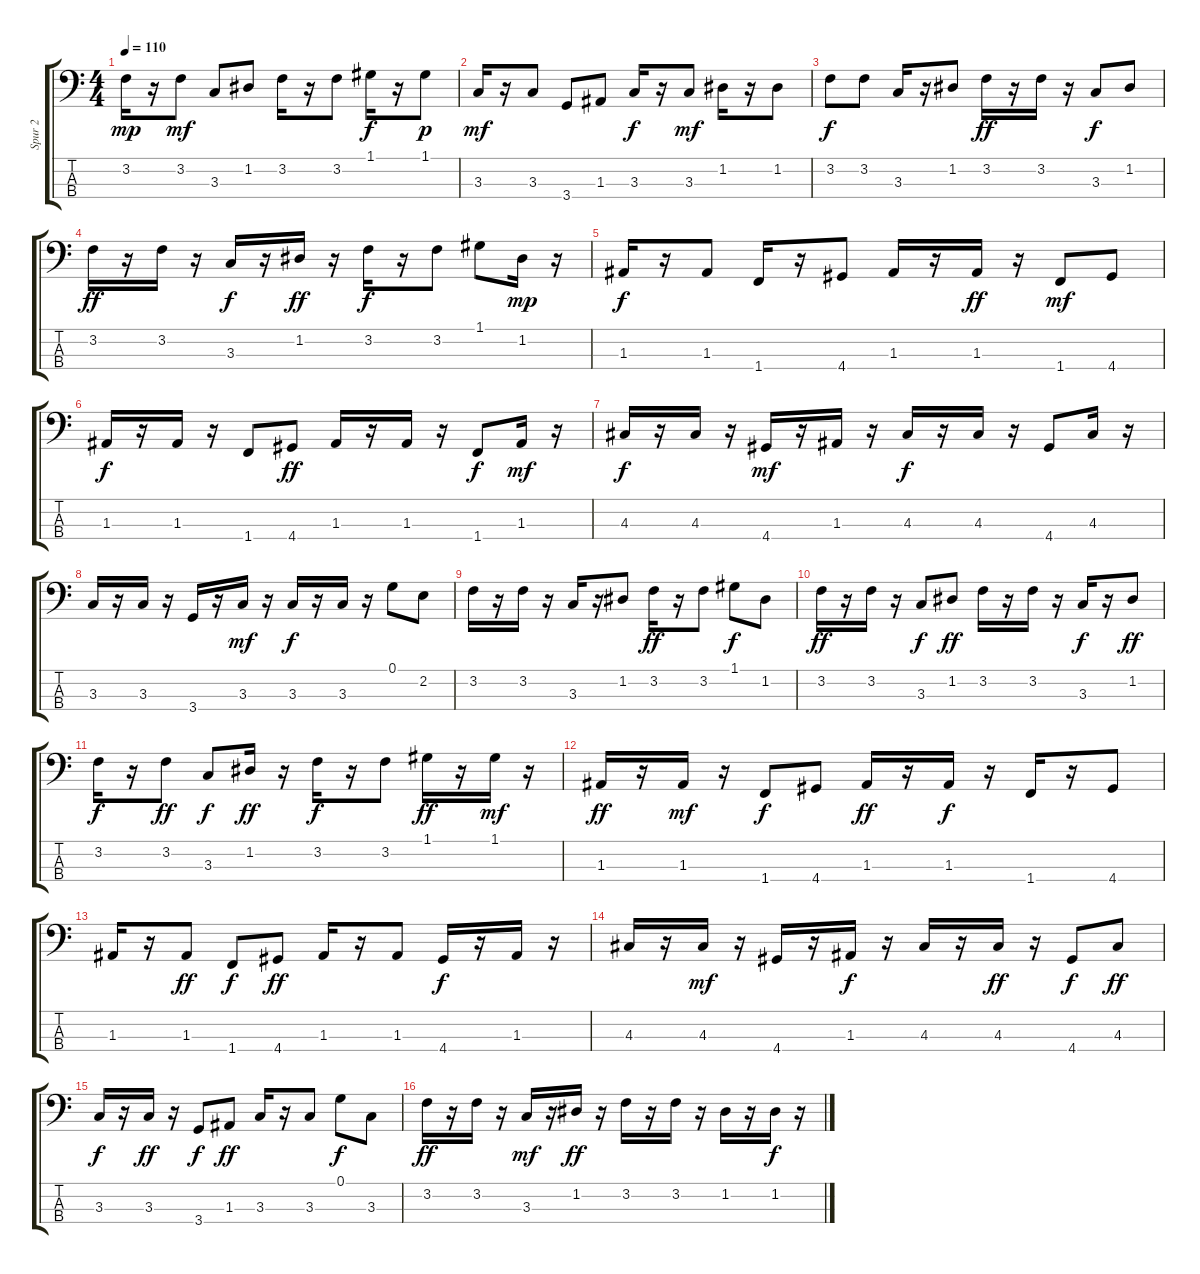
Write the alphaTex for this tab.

\track ("Spur 2" "Spur 2") {instrument electricbasspick}
\staff {score tabs}
\tuning (G2 D2 A1 E1) {hide}
\ts (4 4)
\tempo 110
\clef f4
\ks c
3.2.16{dy mp} r.16 3.2.8{dy mf} 3.3.8 1.2.8 3.2.16 r.16 3.2.8 1.1.16{dy f} r.16 1.1.8{dy p} |
3.3.16{dy mf} r.16 3.3.8 3.4.8 1.3.8 3.3.16{dy f} r.16 3.3.8{dy mf} 1.2.16 r.16 1.2.8 |
3.2.8{dy f} 3.2.8 3.3.16 r.16 1.2.8 3.2.16{dy ff} r.16 3.2.16 r.16 3.3.8{dy f} 1.2.8 |
3.2.16{dy ff} r.16 3.2.16 r.16 3.3.16{dy f} r.16 1.2.16{dy ff} r.16 3.2.16{dy f} r.16 3.2.8 1.1.8 1.2.16{dy mp} r.16 |
1.3.16{dy f} r.16 1.3.8 1.4.16 r.16 4.4.8 1.3.16 r.16 1.3.16{dy ff} r.16 1.4.8{dy mf} 4.4.8 |
1.3.16{dy f} r.16 1.3.16 r.16 1.4.8 4.4.8{dy ff} 1.3.16 r.16 1.3.16 r.16 1.4.8{dy f} 1.3.16{dy mf} r.16 |
4.3.16{dy f} r.16 4.3.16 r.16 4.4.16{dy mf} r.16 1.3.16 r.16 4.3.16{dy f} r.16 4.3.16 r.16 4.4.8 4.3.16 r.16 |
3.3.16 r.16 3.3.16 r.16 3.4.16 r.16 3.3.16{dy mf} r.16 3.3.16{dy f} r.16 3.3.16 r.16 0.1.8 2.2.8 |
3.2.16 r.16 3.2.16 r.16 3.3.16 r.16 1.2.8 3.2.16{dy ff} r.16 3.2.8 1.1.8{dy f} 1.2.8 |
3.2.16{dy ff} r.16 3.2.16 r.16 3.3.8{dy f} 1.2.8{dy ff} 3.2.16 r.16 3.2.16 r.16 3.3.16{dy f} r.16 1.2.8{dy ff} |
3.2.16{dy f} r.16 3.2.8{dy ff} 3.3.8{dy f} 1.2.16{dy ff} r.16 3.2.16{dy f} r.16 3.2.8 1.1.16{dy ff} r.16 1.1.16{dy mf} r.16 |
1.3.16{dy ff} r.16 1.3.16{dy mf} r.16 1.4.8{dy f} 4.4.8 1.3.16{dy ff} r.16 1.3.16{dy f} r.16 1.4.16 r.16 4.4.8 |
1.3.16 r.16 1.3.8{dy ff} 1.4.8{dy f} 4.4.8{dy ff} 1.3.16 r.16 1.3.8 4.4.16{dy f} r.16 1.3.16 r.16 |
4.3.16 r.16 4.3.16{dy mf} r.16 4.4.16 r.16 1.3.16{dy f} r.16 4.3.16 r.16 4.3.16{dy ff} r.16 4.4.8{dy f} 4.3.8{dy ff} |
3.3.16{dy f} r.16 3.3.16{dy ff} r.16 3.4.8{dy f} 1.3.8{dy ff} 3.3.16 r.16 3.3.8 0.1.8{dy f} 3.3.8 |
3.2.16{dy ff} r.16 3.2.16 r.16 3.3.16{dy mf} r.16 1.2.16{dy ff} r.16 3.2.16 r.16 3.2.16 r.16 1.2.16 r.16 1.2.16{dy f} r.16
